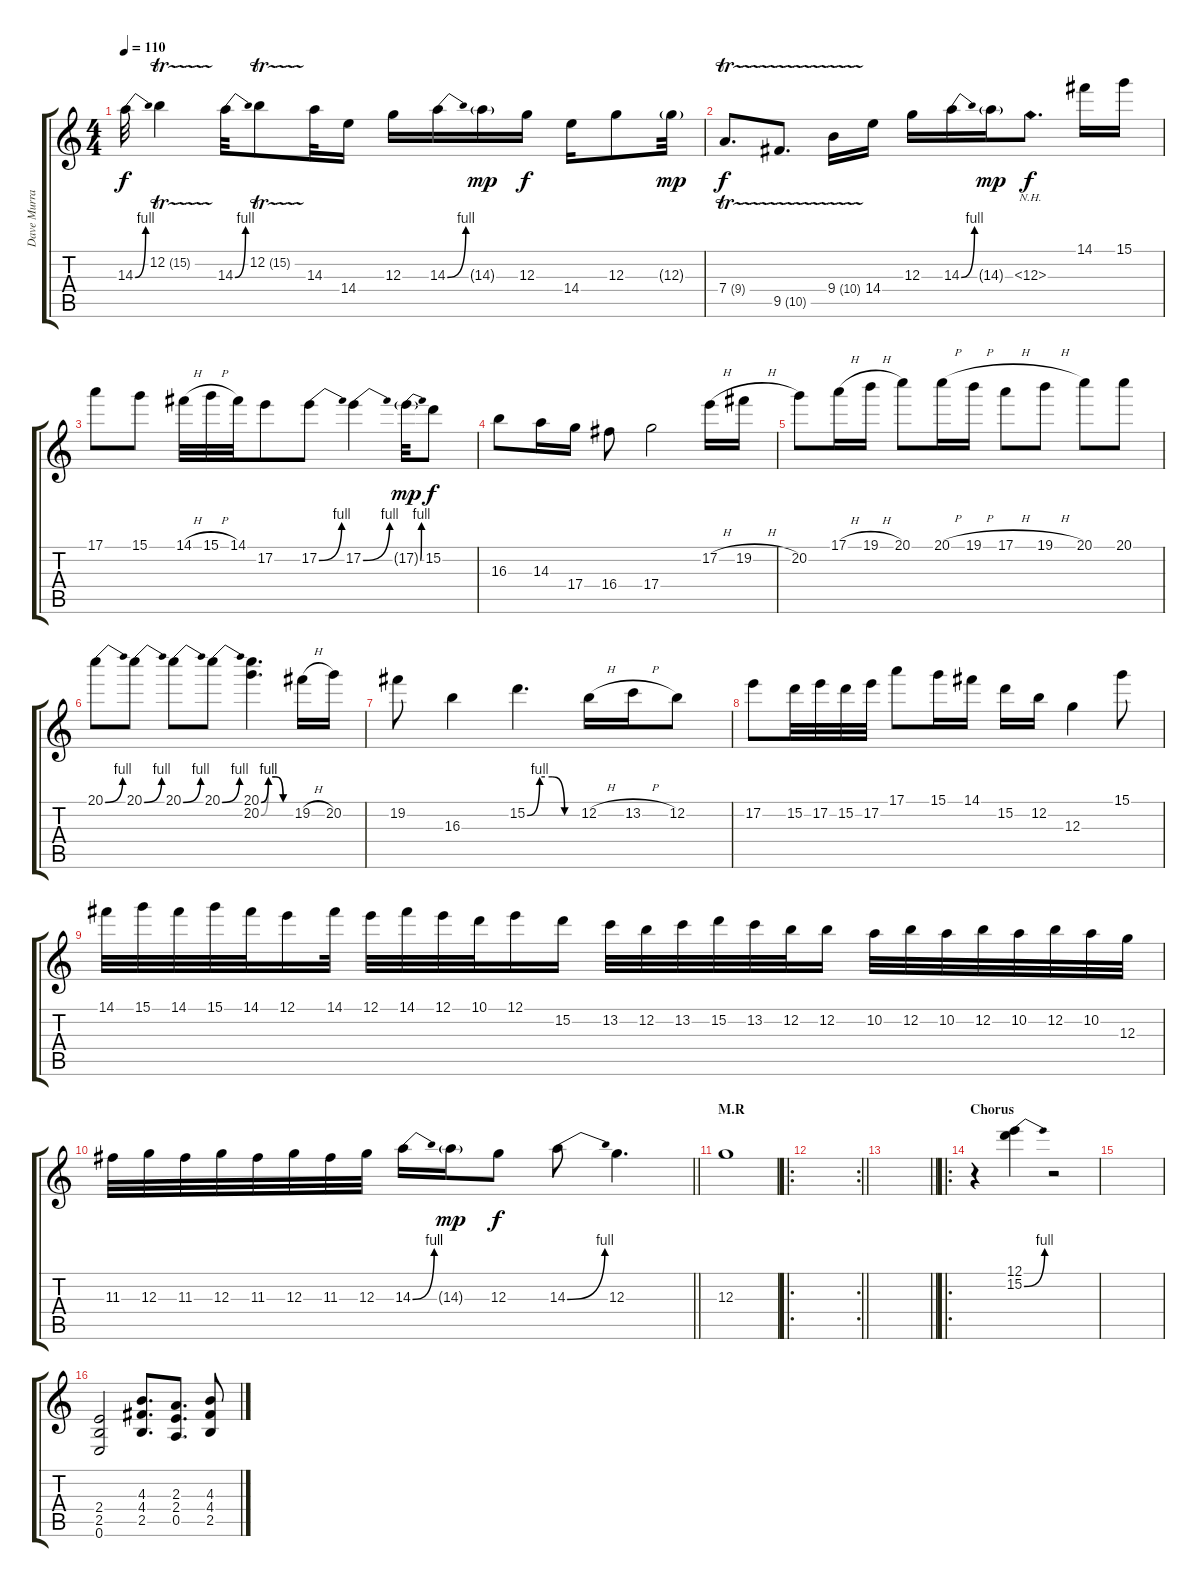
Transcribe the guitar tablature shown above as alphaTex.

\track ("Dave Murray (Dis)" "Dave Murra") {instrument distortionguitar}
\staff {score tabs}
\tuning (E4 B3 G3 D3 A2 E2) {hide}
\ts (4 4)
\tempo 110
\clef g2
\ks c
14.3{be (bend 0 0 60 4)}.32{dy f} 12.2{tr (15 64)}.4 14.3{be (bend 0 0 60 4)}.32 12.2{tr (15 64)}.8 14.3.32 14.4.16 12.3.16 14.3{be (bend 0 0 60 4)}.16 14.3{g}.16{dy mp} 12.3.16{dy f} 14.4.16 12.3.8 12.3{g}.32{dy mp} |
7.4{tr (9 64)}.8{d dy f} 9.5{tr (10 64)}.8{d} 9.4{tr (10 64)}.16 14.4.16 12.3.16 14.3{be (bend 0 0 60 4)}.16 14.3{g}.16{dy mp} 12.3{nh}.8{d dy f} 14.1.16 15.1.16 |
17.1.8 15.1.8 14.1{h}.32 15.1{h}.32 14.1.32 17.2.8 17.2{be (bend 0 0 60 4)}.8 17.2{be (bend 0 0 60 4)}.4 17.2{be (bend 0 0 60 4) g}.32{dy mp} 15.2.8{dy f} |
16.3.8 14.3.16 17.4.16 16.4.8 17.4.2 17.2{h}.16 19.2{h}.16 |
20.2.8 17.1{h}.16 19.1{h}.16 20.1.8 20.1{h}.16 19.1{h}.16 17.1{h}.8 19.1{h}.8 20.1.8 20.1.8 |
20.1{be (bend 0 0 60 4)}.8 20.1{be (bend 0 0 60 4)}.8 20.1{be (bend 0 0 60 4)}.8 20.1{be (bend 0 0 60 4)}.8 (20.1{be (custom 0 0 15 4 30 4 45 0 60 0)} 20.2{be (custom 0 0 15 4 30 4 45 0 60 0)}).4{d} 19.2{h}.16 20.2.16 |
19.2.8 16.3.4 15.2{be (custom 0 0 15 4 30 4 45 0 60 0)}.4{d} 12.2{h}.16 13.2{h}.16 12.2.8 |
17.2.8 15.2.32 17.2.32 15.2.32 17.2.32 17.1.8 15.1.16 14.1.16 15.2.16 12.2.16 12.3.4 15.1.8 |
14.1.32 15.1.32 14.1.32 15.1.32 14.1.32 12.1.16 14.1.32 12.1.32 14.1.32 12.1.32 10.1.32 12.1.16 15.2.16 13.2.32 12.2.32 13.2.32 15.2.32 13.2.32 12.2.32 12.2.16 10.2.32 12.2.32 10.2.32 12.2.32 10.2.32 12.2.32 10.2.32 12.3.32 |
\barLineRight lightlight
11.3.32 12.3.32 11.3.32 12.3.32 11.3.32 12.3.32 11.3.32 12.3.32 14.3{be (bend 0 0 60 4)}.16 14.3{g}.16{dy mp} 12.3.8{dy f} 14.3{be (bend 0 0 60 4)}.8 12.3.4{d} |
\section ("" "M.R")
12.3.1 |
\ro
\rc 2
\barLineRight lightlight
|
\barLineRight lightlight
|
\ro
\section ("" "Chorus")
r.4 (12.1 15.2{be (bend 0 0 60 4)}).4 r.2 |
|
(2.4 2.5 0.6).2 (4.3 4.4 2.5).8{d} (2.3 2.4 0.5).8{d} (4.3 4.4 2.5).8
